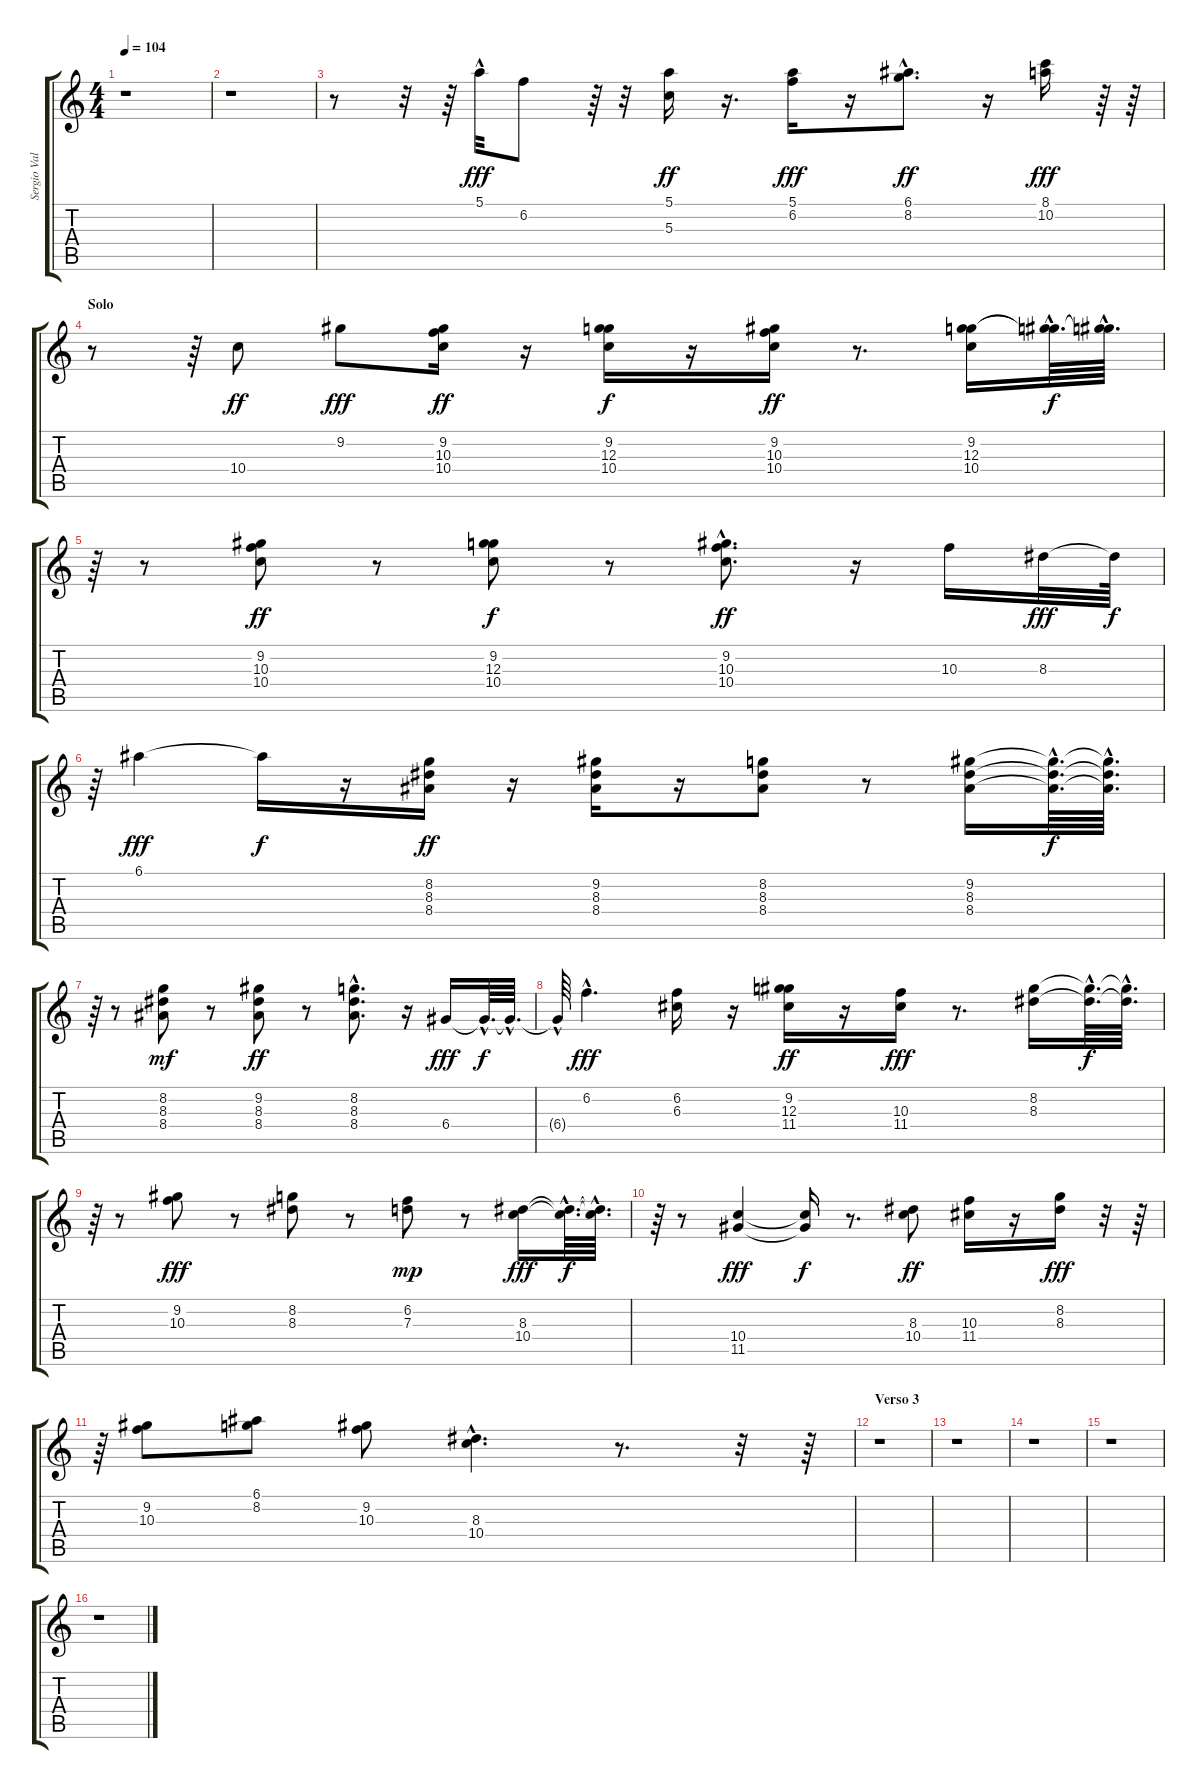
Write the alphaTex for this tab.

\track ("Sergio Vallín" "Sergio Val") {instrument acousticguitarnylon}
\staff {score tabs}
\tuning (E4 B3 G3 D3 A2 E2) {hide}
\ts (4 4)
\tempo 104
\clef g2
\ks c
r.1{dy fff} |
r.1 |
r.8{instrument acousticguitarnylon} r.32 r.64 5.1{hac}.32 6.2.8 r.64 r.32 (5.1 5.3).16{dy ff} r.16{d} (5.1 6.2).16{dy fff} r.16 (6.1{hac} 8.2{hac}).8{d dy ff} r.16 (8.1 10.2).16{dy fff} r.64 r.64 |
\section ("" "Solo")
r.8 r.64 10.4.8{dy ff} 9.2.8{dy fff} (9.2 10.3 10.4).16{dy ff} r.16 (9.2 12.3 10.4).16{dy f} r.16 (9.2 10.3 10.4).16{dy ff} r.8{d} (9.2 12.3 10.4).16 (9.2{hac t} 12.3{hac t}).64{d dy f} (9.2{hac t} 12.3{hac t}).64{d} |
r.64 r.8 (9.2 10.3 10.4).8{dy ff} r.8 (9.2 12.3 10.4).8{dy f} r.8 (9.2{hac} 10.3{hac} 10.4{hac}).8{d dy ff} r.16 10.3.16 8.3.32{dy fff} 8.3{t}.64{dy f} |
r.64 6.1.4{dy fff} 6.1{t}.16{dy f} r.16 (8.2 8.3 8.4).16{dy ff} r.16 (9.2 8.3 8.4).16 r.16 (8.2 8.3 8.4).8 r.8 (9.2 8.3 8.4).16 (9.2{hac t} 8.3{hac t} 8.4{hac t}).64{d dy f} (9.2{hac t} 8.3{hac t} 8.4{hac t}).64{d} |
r.64 r.8 (8.2 8.3 8.4).8{dy mf} r.8 (9.2 8.3 8.4).8{dy ff} r.8 (8.2{hac} 8.3 8.4{hac}).8{d} r.16 6.4.16{dy fff} 6.4{hac t}.64{d dy f} 6.4{hac t}.64{d} |
6.4{hac t}.64 6.2{hac}.4{d dy fff} (6.2 6.3).16 r.16 (9.2 12.3 11.4).16{dy ff} r.16 (10.3 11.4).16{dy fff} r.8{d} (8.2 8.3).16 (8.2{hac t} 8.3{hac t}).64{d dy f} (8.2{hac t} 8.3{hac t}).64{d} |
r.64 r.8 (9.2 10.3).8{dy fff} r.8 (8.2 8.3).8 r.8 (6.2 7.3).8{dy mp} r.8 (8.3 10.4).16{dy fff} (8.3{hac t} 10.4{hac t}).64{d dy f} (8.3{hac t} 10.4{hac t}).64{d} |
r.64 r.8 (10.4 11.5).4{dy fff} (10.4{t} 11.5{t}).16{dy f} r.8{d} (8.3 10.4).8{dy ff} (10.3 11.4).16 r.16 (8.2 8.3).16{dy fff} r.32 r.64 |
r.64 (9.2 10.3).8 (6.1 8.2).8 (9.2 10.3).8 (8.3 10.4{hac}).4{d} r.8{d} r.32 r.64 |
\section ("" "Verso 3")
r.1 |
r.1 |
r.1 |
r.1 |
r.1
